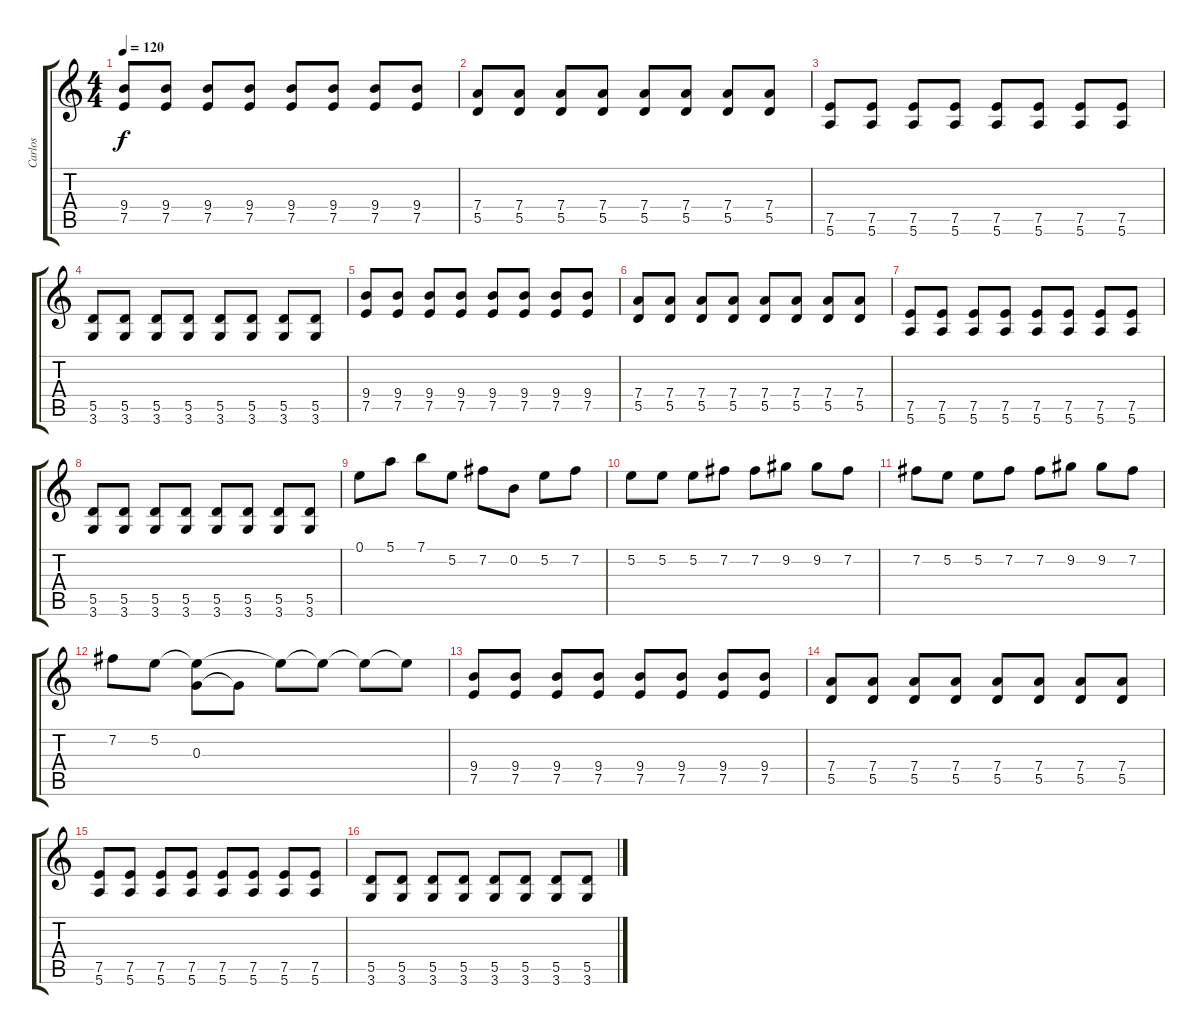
\track ("Carlos " "Carlos ") {instrument acousticguitarnylon}
\staff {score tabs}
\tuning (E4 B3 G3 D3 A2 E2) {hide}
\ts (4 4)
\tempo 120
\clef g2
\ks c
(9.4 7.5).8{dy f} (9.4 7.5).8 (9.4 7.5).8 (9.4 7.5).8 (9.4 7.5).8 (9.4 7.5).8 (9.4 7.5).8 (9.4 7.5).8 |
(7.4 5.5).8 (7.4 5.5).8 (7.4 5.5).8 (7.4 5.5).8 (7.4 5.5).8 (7.4 5.5).8 (7.4 5.5).8 (7.4 5.5).8 |
(7.5 5.6).8 (7.5 5.6).8 (7.5 5.6).8 (7.5 5.6).8 (7.5 5.6).8 (7.5 5.6).8 (7.5 5.6).8 (7.5 5.6).8 |
(5.5 3.6).8 (5.5 3.6).8 (5.5 3.6).8 (5.5 3.6).8 (5.5 3.6).8 (5.5 3.6).8 (5.5 3.6).8 (5.5 3.6).8 |
(9.4 7.5).8 (9.4 7.5).8 (9.4 7.5).8 (9.4 7.5).8 (9.4 7.5).8 (9.4 7.5).8 (9.4 7.5).8 (9.4 7.5).8 |
(7.4 5.5).8 (7.4 5.5).8 (7.4 5.5).8 (7.4 5.5).8 (7.4 5.5).8 (7.4 5.5).8 (7.4 5.5).8 (7.4 5.5).8 |
(7.5 5.6).8 (7.5 5.6).8 (7.5 5.6).8 (7.5 5.6).8 (7.5 5.6).8 (7.5 5.6).8 (7.5 5.6).8 (7.5 5.6).8 |
(5.5 3.6).8 (5.5 3.6).8 (5.5 3.6).8 (5.5 3.6).8 (5.5 3.6).8 (5.5 3.6).8 (5.5 3.6).8 (5.5 3.6).8 |
0.1.8 5.1.8 7.1.8 5.2.8 7.2.8 0.2.8 5.2.8 7.2.8 |
5.2.8 5.2.8 5.2.8 7.2.8 7.2.8 9.2.8 9.2.8 7.2.8 |
7.2.8 5.2.8 5.2.8 7.2.8 7.2.8 9.2.8 9.2.8 7.2.8 |
7.2.8 5.2.8 (5.2{t} 0.3).8 0.3{t}.8 5.2{t}.8 5.2{t}.8 5.2{t}.8 5.2{t}.8 |
(9.4 7.5).8 (9.4 7.5).8 (9.4 7.5).8 (9.4 7.5).8 (9.4 7.5).8 (9.4 7.5).8 (9.4 7.5).8 (9.4 7.5).8 |
(7.4 5.5).8 (7.4 5.5).8 (7.4 5.5).8 (7.4 5.5).8 (7.4 5.5).8 (7.4 5.5).8 (7.4 5.5).8 (7.4 5.5).8 |
(7.5 5.6).8 (7.5 5.6).8 (7.5 5.6).8 (7.5 5.6).8 (7.5 5.6).8 (7.5 5.6).8 (7.5 5.6).8 (7.5 5.6).8 |
(5.5 3.6).8 (5.5 3.6).8 (5.5 3.6).8 (5.5 3.6).8 (5.5 3.6).8 (5.5 3.6).8 (5.5 3.6).8 (5.5 3.6).8
